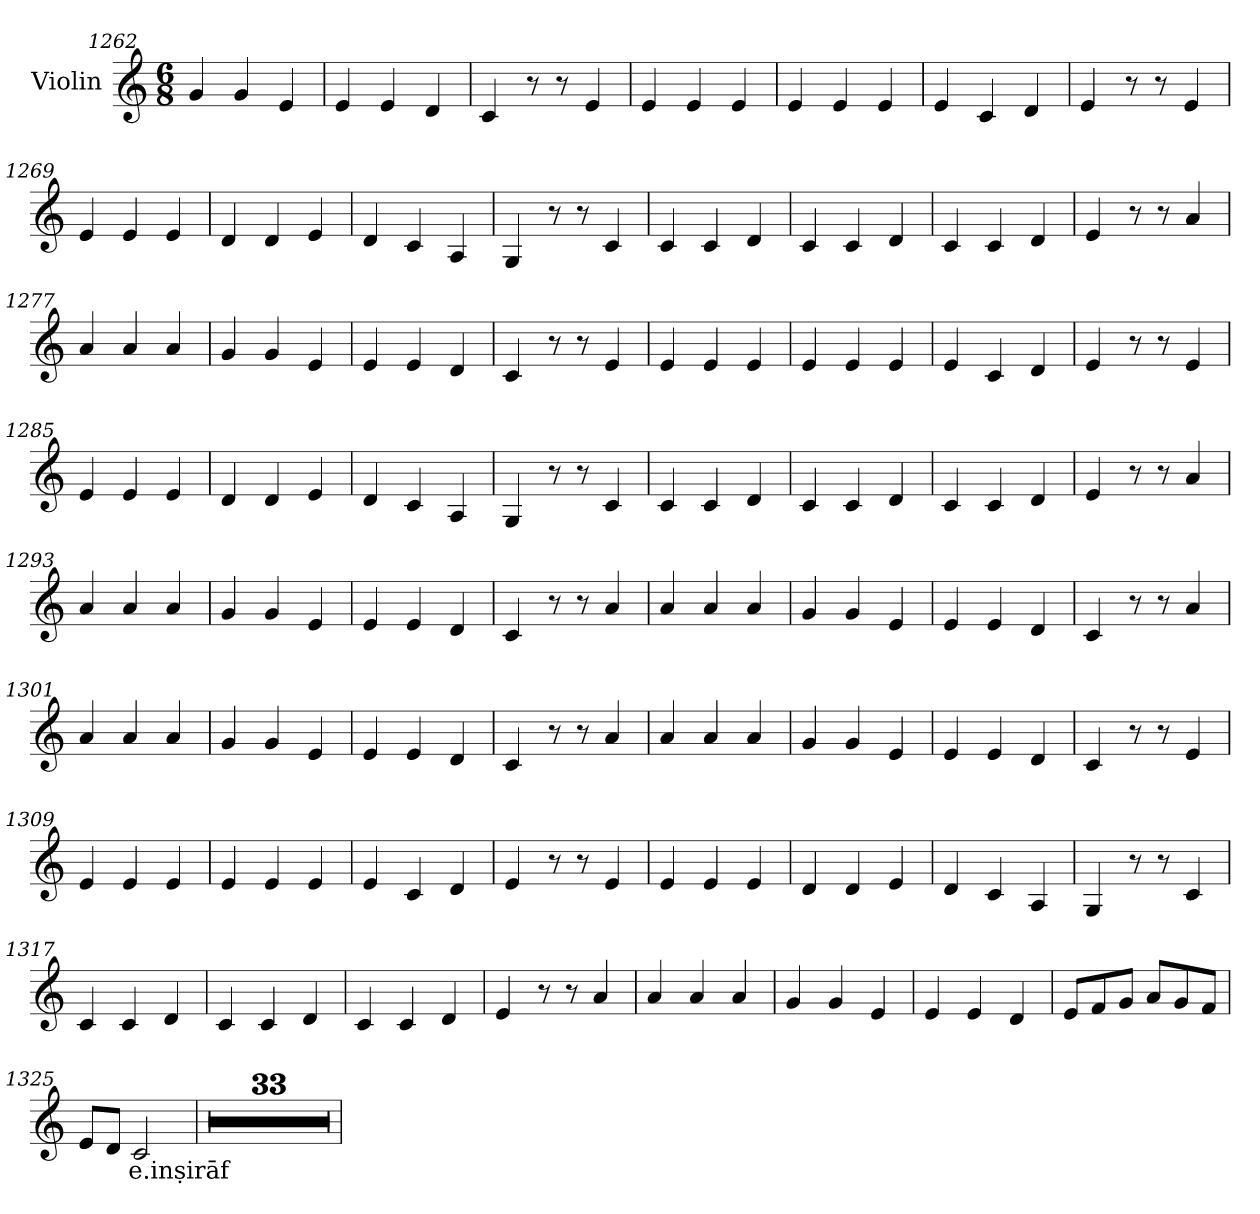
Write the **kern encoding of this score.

**kern	**text
*part1	*part1
*staff1	*staff1
*I"Violin	*
*clefG2	*
*k[]	*
*M6/8	*
=1262	=1262
4g/	.
4g/	.
4e/	.
!!LO:LB:g=z
=1263	=1263
4e/	.
4e/	.
4d/	.
=1264	=1264
4c/	.
8r	.
8r	.
4e/	.
=1265	=1265
4e/	.
4e/	.
4e/	.
=1266	=1266
4e/	.
4e/	.
4e/	.
=1267	=1267
4e/	.
4c/	.
4d/	.
=1268	=1268
4e/	.
8r	.
8r	.
4e/	.
=1269	=1269
4e/	.
4e/	.
4e/	.
!!LO:LB:g=z
=1270	=1270
4d/	.
4d/	.
4e/	.
=1271	=1271
4d/	.
4c/	.
4A/	.
=1272	=1272
4G/	.
8r	.
8r	.
4c/	.
=1273	=1273
4c/	.
4c/	.
4d/	.
=1274	=1274
4c/	.
4c/	.
4d/	.
=1275	=1275
4c/	.
4c/	.
4d/	.
=1276	=1276
4e/	.
8r	.
8r	.
4a/	.
!!LO:PB:g=z
=1277	=1277
4a/	.
4a/	.
4a/	.
=1278	=1278
4g/	.
4g/	.
4e/	.
=1279	=1279
4e/	.
4e/	.
4d/	.
=1280	=1280
4c/	.
8r	.
8r	.
4e/	.
=1281	=1281
4e/	.
4e/	.
4e/	.
=1282	=1282
4e/	.
4e/	.
4e/	.
=1283	=1283
4e/	.
4c/	.
4d/	.
!!LO:LB:g=z
=1284	=1284
4e/	.
8r	.
8r	.
4e/	.
=1285	=1285
4e/	.
4e/	.
4e/	.
=1286	=1286
4d/	.
4d/	.
4e/	.
=1287	=1287
4d/	.
4c/	.
4A/	.
=1288	=1288
4G/	.
8r	.
8r	.
4c/	.
=1289	=1289
4c/	.
4c/	.
4d/	.
=1290	=1290
4c/	.
4c/	.
4d/	.
!!LO:LB:g=z
=1291	=1291
4c/	.
4c/	.
4d/	.
=1292	=1292
4e/	.
8r	.
8r	.
4a/	.
=1293	=1293
4a/	.
4a/	.
4a/	.
=1294	=1294
4g/	.
4g/	.
4e/	.
=1295	=1295
4e/	.
4e/	.
4d/	.
=1296	=1296
4c/	.
8r	.
8r	.
4a/	.
=1297	=1297
4a/	.
4a/	.
4a/	.
!!LO:LB:g=z
=1298	=1298
4g/	.
4g/	.
4e/	.
=1299	=1299
4e/	.
4e/	.
4d/	.
=1300	=1300
4c/	.
8r	.
8r	.
4a/	.
=1301	=1301
4a/	.
4a/	.
4a/	.
=1302	=1302
4g/	.
4g/	.
4e/	.
=1303	=1303
4e/	.
4e/	.
4d/	.
=1304	=1304
4c/	.
8r	.
8r	.
4a/	.
!!LO:LB:g=z
=1305	=1305
4a/	.
4a/	.
4a/	.
=1306	=1306
4g/	.
4g/	.
4e/	.
=1307	=1307
4e/	.
4e/	.
4d/	.
=1308	=1308
4c/	.
8r	.
8r	.
4e/	.
=1309	=1309
4e/	.
4e/	.
4e/	.
=1310	=1310
4e/	.
4e/	.
4e/	.
=1311	=1311
4e/	.
4c/	.
4d/	.
!!LO:LB:g=z
=1312	=1312
4e/	.
8r	.
8r	.
4e/	.
=1313	=1313
4e/	.
4e/	.
4e/	.
=1314	=1314
4d/	.
4d/	.
4e/	.
=1315	=1315
4d/	.
4c/	.
4A/	.
=1316	=1316
4G/	.
8r	.
8r	.
4c/	.
=1317	=1317
4c/	.
4c/	.
4d/	.
=1318	=1318
4c/	.
4c/	.
4d/	.
!!LO:LB:g=z
=1319	=1319
4c/	.
4c/	.
4d/	.
=1320	=1320
4e/	.
8r	.
8r	.
4a/	.
=1321	=1321
4a/	.
4a/	.
4a/	.
=1322	=1322
4g/	.
4g/	.
4e/	.
=1323	=1323
4e/	.
4e/	.
4d/	.
=1324	=1324
8e/L	.
8f/	.
8g/J	.
8a/L	.
8g/	.
8f/J	.
=1325	=1325
8e/L	.
8d/J	.
!	!LO:LY:b
2c/	e.inṣirāf
!!LO:LB:g=z
=1326	=1326
2.r	.
=1327	=1327
2.r	.
=1328	=1328
2.r	.
=1329	=1329
2.r	.
=1330	=1330
2.r	.
=1331	=1331
2.r	.
=1332	=1332
2.r	.
=1333	=1333
2.r	.
!!LO:PB:g=z
=1334	=1334
2.r	.
=1335	=1335
2.r	.
=1336	=1336
2.r	.
=1337	=1337
2.r	.
=1338	=1338
2.r	.
=1339	=1339
2.r	.
=1340	=1340
2.r	.
=1341	=1341
2.r	.
!!LO:LB:g=z
=1342	=1342
2.r	.
=1343	=1343
2.r	.
=1344	=1344
2.r	.
=1345	=1345
2.r	.
=1346	=1346
2.r	.
=1347	=1347
2.r	.
=1348	=1348
2.r	.
=1349	=1349
2.r	.
!!LO:LB:g=z
=1350	=1350
2.r	.
=1351	=1351
2.r	.
=1352	=1352
2.r	.
=1353	=1353
2.r	.
=1354	=1354
2.r	.
=1355	=1355
2.r	.
=1356	=1356
2.r	.
=1357	=1357
2.r	.
!!LO:LB:g=z
=1358	=1358
2.r	.
=	=
*-	*-
